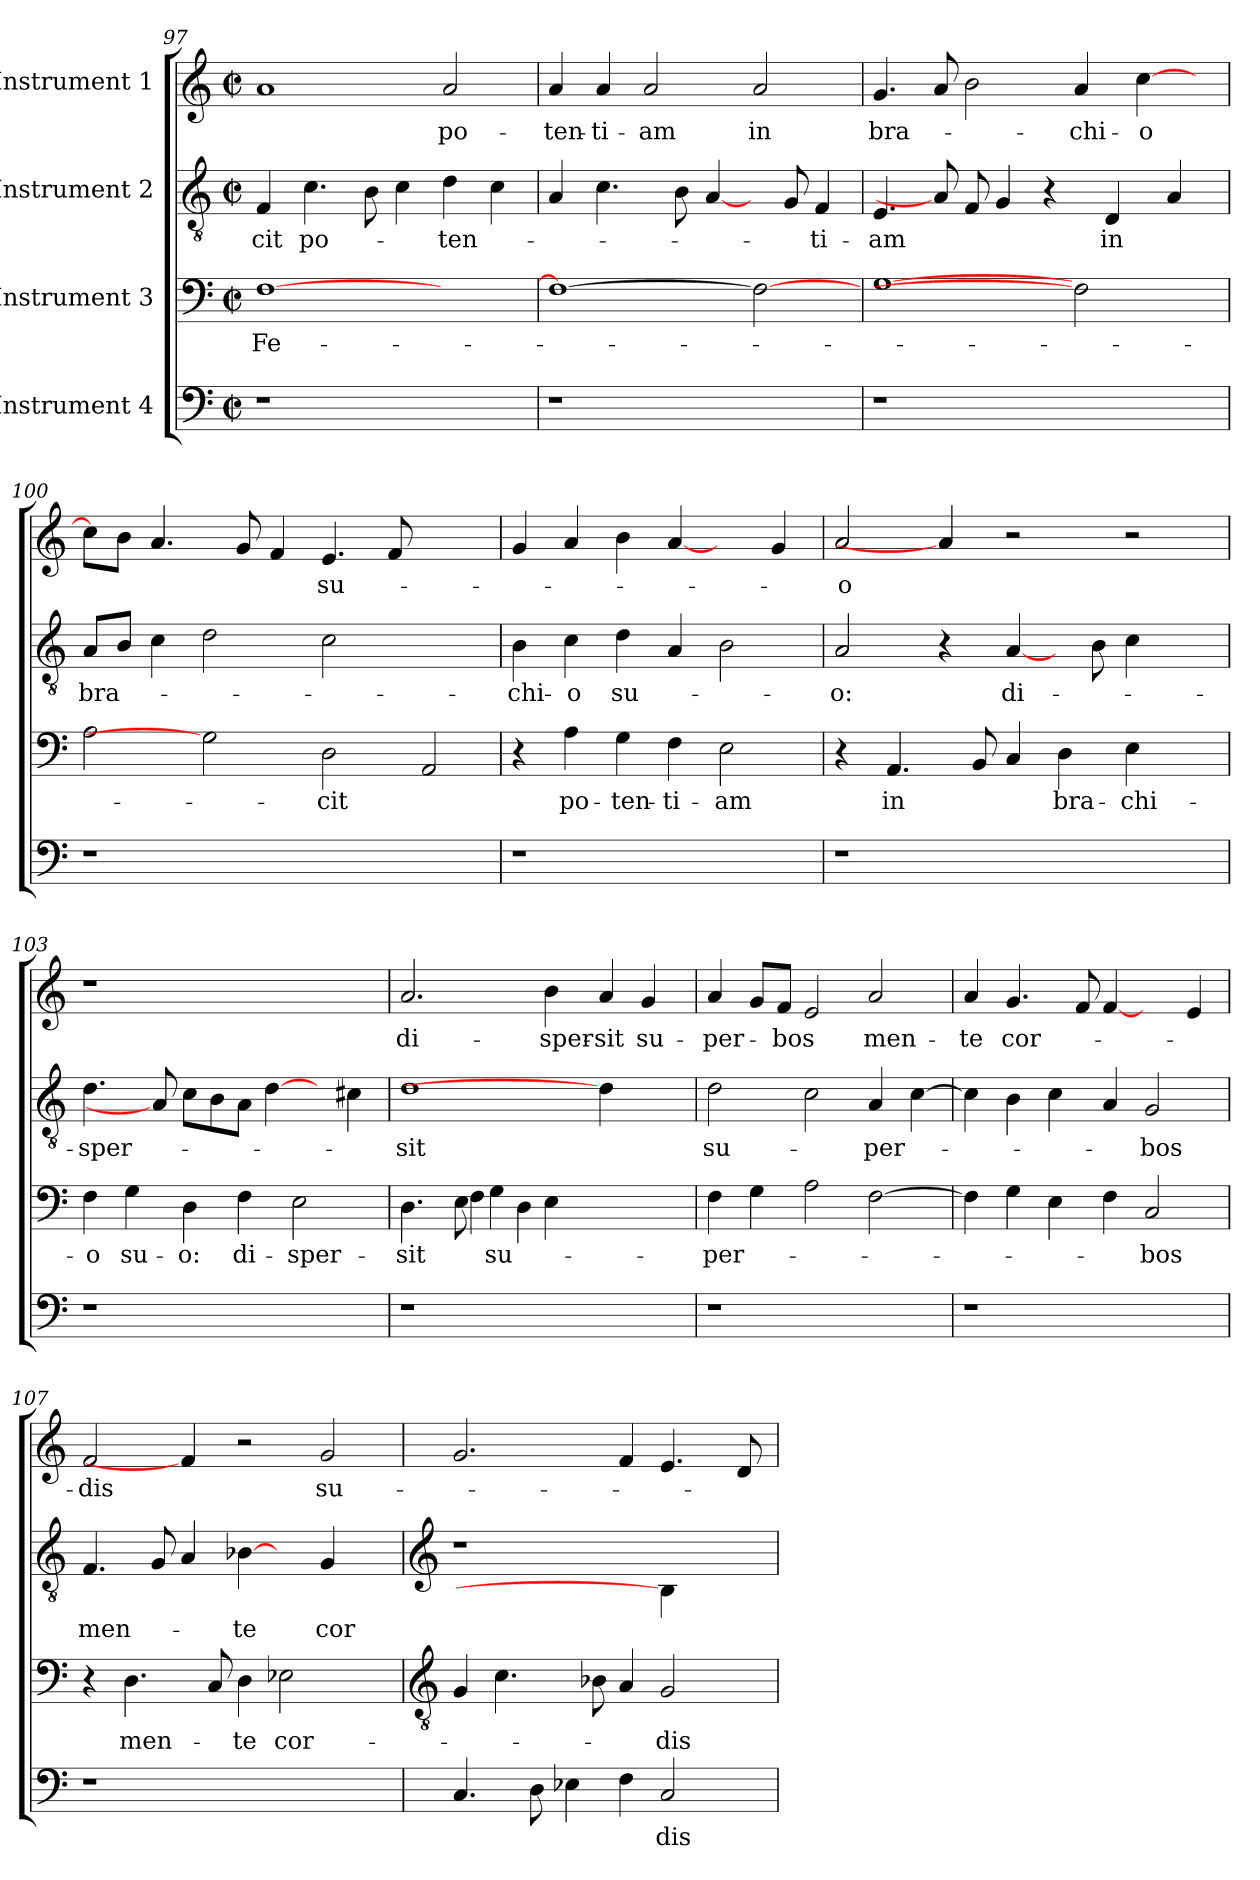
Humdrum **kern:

**kern	**text	**kern	**text	**kern	**text	**kern	**text
*part4	*part4	*part3	*part3	*part2	*part2	*part1	*part1
*staff4	*staff4	*staff3	*staff3	*staff2	*staff2	*staff1	*staff1
*I"Instrument 4	*	*I"Instrument 3	*	*I"Instrument 2	*	*I"Instrument 1	*
*clefF4	*	*clefF4	*	*clefGv2	*	*clefG2	*
*M2/2	*	*M2/2	*	*M2/2	*	*M2/2	*
*met(c|)	*	*met(c|)	*	*met(c|)	*	*met(c|)	*
=97	=97	=97	=97	=97	=97	=97	=97
!	!	!	!LO:LY:b:cj	!	!LO:LY:b:cj	!	!
1r	.	[>1F	Fe-	4F/	-cit	1a	.
!	!	!	!	!	!LO:LY:b:cj	!	!
.	.	.	.	4.c\	po-	.	.
.	.	.	.	8B\	.	.	.
.	.	.	.	4c\	.	.	.
!	!	!	!	!	!LO:LY:b	!	!LO:LY:b:cj
2ryy	.	2ryy	.	4d\	-ten-	2a/	po-
.	.	.	.	4c\	.	.	.
=98	=98	=98	=98	=98	=98	=98	=98
!	!	!	!	!	!	!	!LO:LY:b
1r	.	1F_	.	4A/	.	4a/	-ten-
!	!	!	!	!	!	!	!LO:LY:b:cj
.	.	.	.	4.c\	.	4a/	-ti-
!	!	!	!	!	!	!	!LO:LY:b:rj
.	.	.	.	.	.	2a/	-am
.	.	.	.	8B\	.	.	.
.	.	.	.	[4A/	.	.	.
!	!	!	!	!	!	!	!LO:LY:b:cj
2ryy	.	2F_	.	8ryy	.	2a/	in
.	.	.	.	8G/	.	.	.
!	!	!	!	!	!LO:LY:b:cj	!	!
.	.	.	.	4F/	-ti-	.	.
=99	=99	=99	=99	=99	=99	=99	=99
!	!	!	!	!	!LO:LY:b:cj	!	!LO:LY:b
1r	.	[1G	.	4.E/	-am	4.g/	bra-
.	.	.	.	8A/]	.	8a/	.
.	.	.	.	8F/	.	2b\	.
.	.	.	.	4G/	.	.	.
.	.	.	.	4r	.	.	.
!	!	!	!	!	!	!	!LO:LY:b:cj
2ryy	.	2F]	.	.	.	4a/	-chi-
!	!	!	!	!	!LO:LY:b:cj	!	!
.	.	.	.	4D/	in	.	.
!	!	!	!	!	!	!	!LO:LY:b:rj
.	.	.	.	.	.	[>4cc\	-o
.	.	.	.	4A/	.	.	.
8ryy	.	8ryy	.	.	.	8ryy	.
=100	=100	=100	=100	=100	=100	=100	=100
!	!	!	!	!	!LO:LY:b	!	!
1r	.	2A\	.	8A/L	bra-	8cc\L]	.
.	.	.	.	8B/J	.	8b\J	.
.	.	.	.	4c\	.	4.a/	.
.	.	2G]	.	2d\	.	.	.
.	.	.	.	.	.	8g/	.
.	.	.	.	.	.	4f/	.
!	!	!	!LO:LY:b:cj	!	!	!	!LO:LY:b:cj
1ryy	.	2D\	-cit	2c\	.	4.e/	su-
.	.	.	.	.	.	8f/	.
.	.	2AA/	.	2ryy	.	2ryy	.
=101	=101	=101	=101	=101	=101	=101	=101
!	!	!	!	!	!LO:LY:b:cj	!	!
1r	.	4r	.	4B\	-chi-	4g/	.
!	!	!	!LO:LY:b	!	!LO:LY:b:rj	!	!
.	.	4A\	po-	4c\	-o	4a/	.
!	!	!	!LO:LY:b:cj	!	!LO:LY:b:cj	!	!
.	.	4G\	-ten-	4d\	su-	4b\	.
!	!	!	!LO:LY:b:cj	!	!	!	!
.	.	4F\	-ti-	4A/	.	[4a/	.
!	!	!	!LO:LY:b:rj	!	!	!	!
2ryy	.	2E\	-am	2B\	.	4ryy	.
.	.	.	.	.	.	4g/	.
!!LO:LB:g=z
=102	=102	=102	=102	=102	=102	=102	=102
!	!	!	!	!	!LO:LY:b:cj	!	!LO:LY:b:rj
1r	.	4r	.	2A/	-o:	2a/	-o
!	!	!	!LO:LY:b:cj	!	!	!	!
.	.	4.AA/	in	.	.	.	.
.	.	.	.	4r	.	4a/]	.
.	.	8BB/	.	.	.	.	.
!	!	!	!	!	!LO:LY:b:cj	!	!
.	.	4C/	.	[4A/	di-	2r	.
!	!	!	!LO:LY:b	!	!	!	!
2.ryy	.	4D\	bra-	8ryy	.	.	.
.	.	.	.	8B\	.	.	.
!	!	!	!LO:LY:b:rj	!	!	!	!
.	.	4E\	-chi-	4c\	.	2r	.
.	.	4ryy	.	4ryy	.	.	.
=103	=103	=103	=103	=103	=103	=103	=103
!	!	!	!LO:LY:b:cj	!	!LO:LY:b	!	!
1r	.	4F\	-o	4.d\	-sper-	1r	.
!	!	!	!LO:LY:b:cj	!	!	!	!
.	.	4G\	su-	.	.	.	.
.	.	.	.	8A/]	.	.	.
!	!	!	!LO:LY:b:cj	!	!	!	!
.	.	4D\	-o:	8c\L	.	.	.
.	.	.	.	8B\	.	.	.
!	!	!	!LO:LY:b	!	!	!	!
.	.	4F\	di-	8A\J	.	.	.
.	.	.	.	[4d\	.	.	.
!	!	!	!LO:LY:b:cj	!	!	!	!
2ryy	.	2E\	-sper-	.	.	2ryy	.
.	.	.	.	8ryy	.	.	.
.	.	.	.	4c#\	.	.	.
=104	=104	=104	=104	=104	=104	=104	=104
!	!	!	!LO:LY:b:cj	!	!LO:LY:b:cj	!	!LO:LY:b:cj
*	*	*^	*	*	*	*	*
1r	.	4.D\	4.ryy	-sit	1d	-sit	2.a/	di-
.	.	8E\	4F\	.	.	.	.	.
!	!	!	!	!LO:LY:b:cj	!	!	!	!
.	.	4G\	.	su-	.	.	.	.
.	.	.	4D\	.	.	.	.	.
!	!	!	!	!	!	!	!	!LO:LY:b:cj
.	.	4E\	.	.	.	.	4b\	-sper-
.	.	.	2ryy	.	.	.	.	.
!	!	!	!	!	!	!	!	!LO:LY:b:rj
2ryy	.	2ryy	.	.	4d\]	.	4a/	-sit
!	!	!	!	!	!	!	!	!LO:LY:b:cj
.	.	.	.	.	4ryy	.	4g/	su-
.	.	.	8ryy	.	.	.	.	.
=105	=105	=105	=105	=105	=105	=105	=105	=105
!	!	!	!	!LO:LY:b	!	!LO:LY:b:cj	!	!LO:LY:b
*	*	*v	*v	*	*	*	*	*
1r	.	4F\	-per-	2d\	su-	4a/	-per-
.	.	4G\	.	.	.	8g/L	.
!	!	!	!	!	!	!	!LO:LY:b
.	.	.	.	.	.	8f/J	-bos
.	.	2A\	.	2c\	.	2e/	.
!	!	!	!	!	!LO:LY:b	!	!LO:LY:b:cj
2ryy	.	[>2F\	.	4A/	-per-	2a/	men-
.	.	.	.	[>4c\	.	.	.
=106	=106	=106	=106	=106	=106	=106	=106
!	!	!	!	!	!	!	!LO:LY:b:cj
1r	.	4F\]	.	4c\]	.	4a/	-te
!	!	!	!	!	!	!	!LO:LY:b
.	.	4G\	.	4B\	.	4.g/	cor-
.	.	4E\	.	4c\	.	.	.
.	.	.	.	.	.	8f/	.
.	.	4F\	.	4A/	.	[4f/	.
!	!	!	!LO:LY:b:cj	!	!LO:LY:b:cj	!	!
2ryy	.	2C/	-bos	2G/	-bos	4ryy	.
.	.	.	.	.	.	4e/	.
=107	=107	=107	=107	=107	=107	=107	=107
!	!	!	!	!	!LO:LY:b	!	!LO:LY:b:cj
1r	.	4r	.	4.F/	men-	2f/	-dis
!	!	!	!LO:LY:b	!	!	!	!
.	.	4.D\	men-	.	.	.	.
.	.	.	.	8G/	.	.	.
.	.	.	.	4A/	.	4f/]	.
.	.	8C/	.	.	.	.	.
!	!	!	!LO:LY:b:cj	!	!LO:LY:b:cj	!	!
.	.	4D\	-te	[4B-\	-te	2r	.
!	!	!	!LO:LY:b	!	!	!	!
2.ryy	.	2E-X\	cor-	4ryy	.	.	.
!	!	!	!	!	!LO:LY:b	!	!LO:LY:b:cj
.	.	.	.	4G/	cor	2g/	su-
.	.	4ryy	.	4ryy	.	.	.
!!LO:LB:g=z
=108	=108	=108	=108	=108	=108	=108	=108
*	*	*clefGv2	*	*clefG2	*	*	*
*	*	*^	*	*	*	*^	*
4.C/	.	4G/	4ryy	.	1r	.	2.g/	4ryy	.
.	.	4.c\	8ryy	.	.	.	.	32.ryy	.
.	.	.	.	.	.	.	.	1ryy	.
8D\	.	.	32.ryy	.	.	.	.	.	.
.	.	.	1ryy	.	.	.	.	.	.
4E-\	.	.	.	.	.	.	.	.	.
.	.	8B-\	.	.	.	.	.	.	.
4F\	.	4A/	.	.	.	.	4f/	.	.
!	!LO:LY:b:cj	!	!	!LO:LY:b:cj	!	!	!	!	!
2C/	dis	2G/	.	-dis	4B-\]	.	4.e/	.	.
.	.	.	.	.	4ryy	.	.	.	.
.	.	.	.	.	.	.	.	8ryy	.
.	.	.	.	.	.	.	8d/	.	.
.	.	.	16ryy	.	.	.	.	16ryy	.
.	.	.	64ryy	.	.	.	.	64ryy	.
*	*	*v	*v	*	*	*	*v	*v	*
=	=	=	=	=	=	=	=
*-	*-	*-	*-	*-	*-	*-	*-
